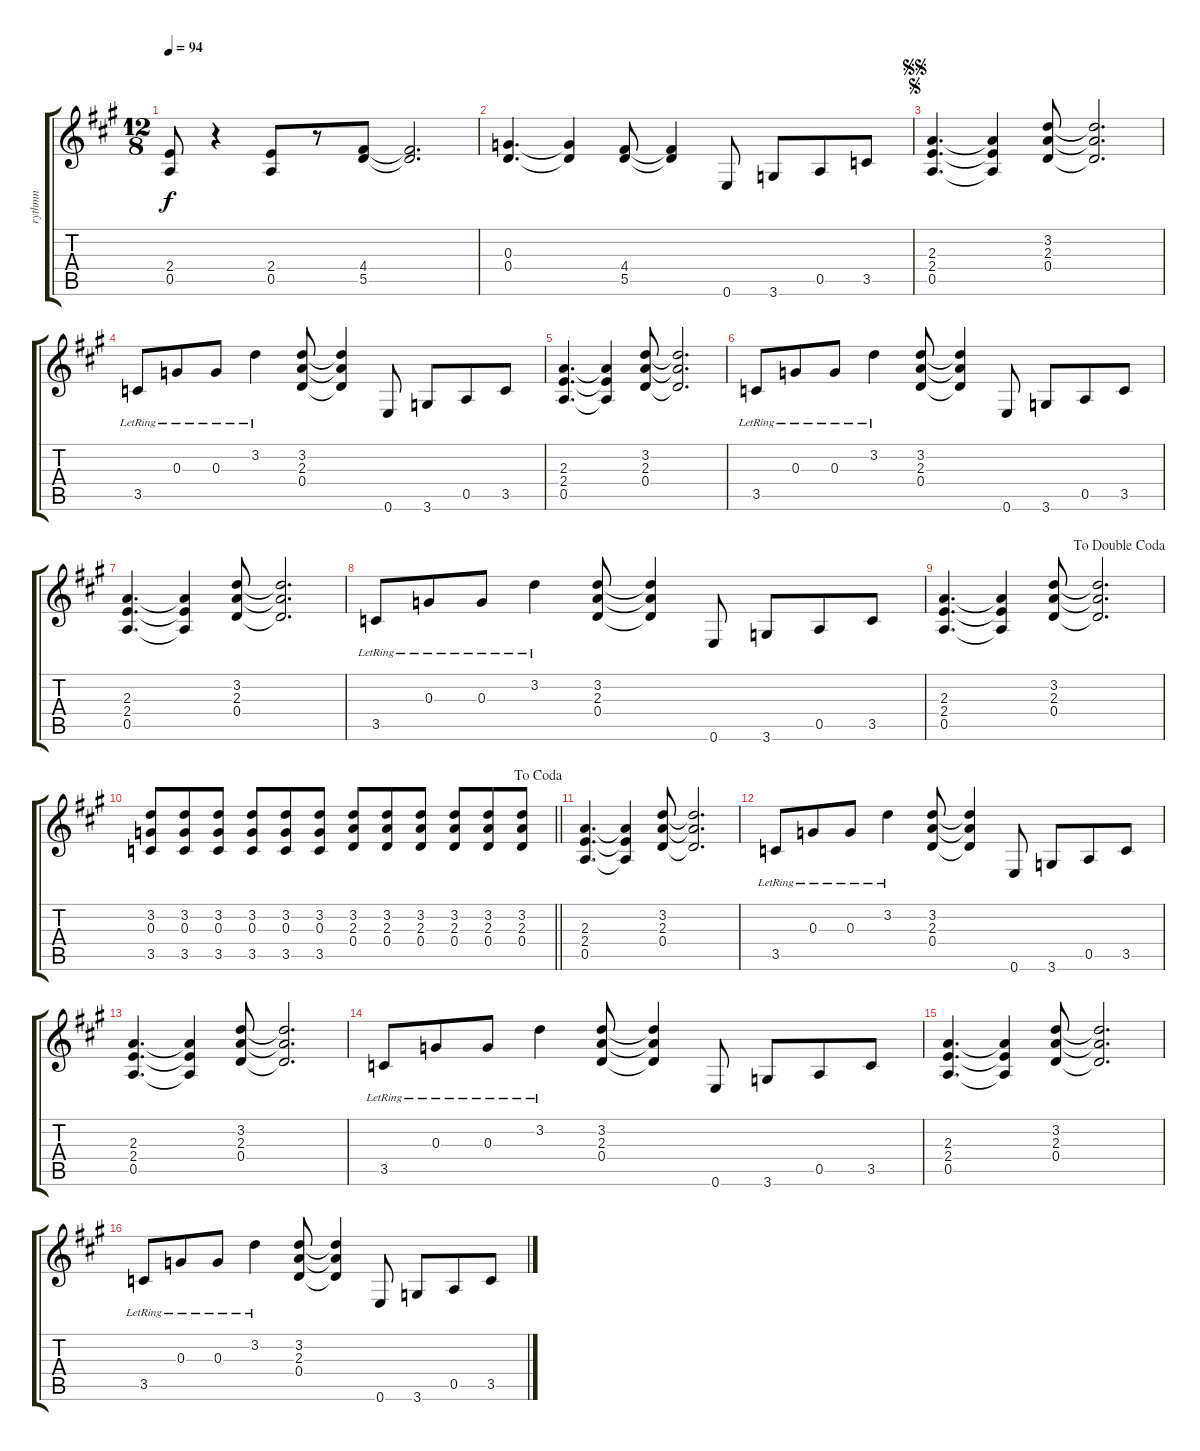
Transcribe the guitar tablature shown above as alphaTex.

\track ("rythmn" "rythmn") {instrument overdrivenguitar}
\staff {score tabs}
\tuning (E4 B3 G3 D3 A2 E2) {hide}
\ts (12 8)
\tempo 94
\clef g2
\ks a
(2.4 0.5).8{dy f} r.4 (2.4 0.5).8 r.8 (4.4 5.5).8 (4.4{t} 5.5{t}).2{d} |
(0.3 0.4).4{d} (0.3{t} 0.4{t}).4 (4.4 5.5).8 (4.4{t} 5.5{t}).4 0.6.8 3.6.8 0.5.8 3.5.8 |
\jump segno
\jump segnosegno
(2.3 2.4 0.5).4{d} (2.3{t} 2.4{t} 0.5{t}).4 (3.2 2.3 0.4).8 (3.2{t} 2.3{t} 0.4{t}).2{d} |
3.5{lr}.8 0.3{lr}.8 0.3{lr}.8 3.2{lr}.4 (3.2 2.3 0.4).8 (3.2{t} 2.3{t} 0.4{t}).4 0.6.8 3.6.8 0.5.8 3.5.8 |
(2.3 2.4 0.5).4{d} (2.3{t} 2.4{t} 0.5{t}).4 (3.2 2.3 0.4).8 (3.2{t} 2.3{t} 0.4{t}).2{d} |
3.5{lr}.8 0.3{lr}.8 0.3{lr}.8 3.2{lr}.4 (3.2 2.3 0.4).8 (3.2{t} 2.3{t} 0.4{t}).4 0.6.8 3.6.8 0.5.8 3.5.8 |
(2.3 2.4 0.5).4{d} (2.3{t} 2.4{t} 0.5{t}).4 (3.2 2.3 0.4).8 (3.2{t} 2.3{t} 0.4{t}).2{d} |
3.5{lr}.8 0.3{lr}.8 0.3{lr}.8 3.2{lr}.4 (3.2 2.3 0.4).8 (3.2{t} 2.3{t} 0.4{t}).4 0.6.8 3.6.8 0.5.8 3.5.8 |
\jump dadoublecoda
(2.3 2.4 0.5).4{d} (2.3{t} 2.4{t} 0.5{t}).4 (3.2 2.3 0.4).8 (3.2{t} 2.3{t} 0.4{t}).2{d} |
\jump dacoda
\barLineRight lightlight
(3.2 0.3 3.5).8 (3.2 0.3 3.5).8 (3.2 0.3 3.5).8 (3.2 0.3 3.5).8 (3.2 0.3 3.5).8 (3.2 0.3 3.5).8 (3.2 2.3 0.4).8 (3.2 2.3 0.4).8 (3.2 2.3 0.4).8 (3.2 2.3 0.4).8 (3.2 2.3 0.4).8 (3.2 2.3 0.4).8 |
(2.3 2.4 0.5).4{d} (2.3{t} 2.4{t} 0.5{t}).4 (3.2 2.3 0.4).8 (3.2{t} 2.3{t} 0.4{t}).2{d} |
3.5{lr}.8 0.3{lr}.8 0.3{lr}.8 3.2{lr}.4 (3.2 2.3 0.4).8 (3.2{t} 2.3{t} 0.4{t}).4 0.6.8 3.6.8 0.5.8 3.5.8 |
(2.3 2.4 0.5).4{d} (2.3{t} 2.4{t} 0.5{t}).4 (3.2 2.3 0.4).8 (3.2{t} 2.3{t} 0.4{t}).2{d} |
3.5{lr}.8 0.3{lr}.8 0.3{lr}.8 3.2{lr}.4 (3.2 2.3 0.4).8 (3.2{t} 2.3{t} 0.4{t}).4 0.6.8 3.6.8 0.5.8 3.5.8 |
(2.3 2.4 0.5).4{d} (2.3{t} 2.4{t} 0.5{t}).4 (3.2 2.3 0.4).8 (3.2{t} 2.3{t} 0.4{t}).2{d} |
3.5{lr}.8 0.3{lr}.8 0.3{lr}.8 3.2{lr}.4 (3.2 2.3 0.4).8 (3.2{t} 2.3{t} 0.4{t}).4 0.6.8 3.6.8 0.5.8 3.5.8
